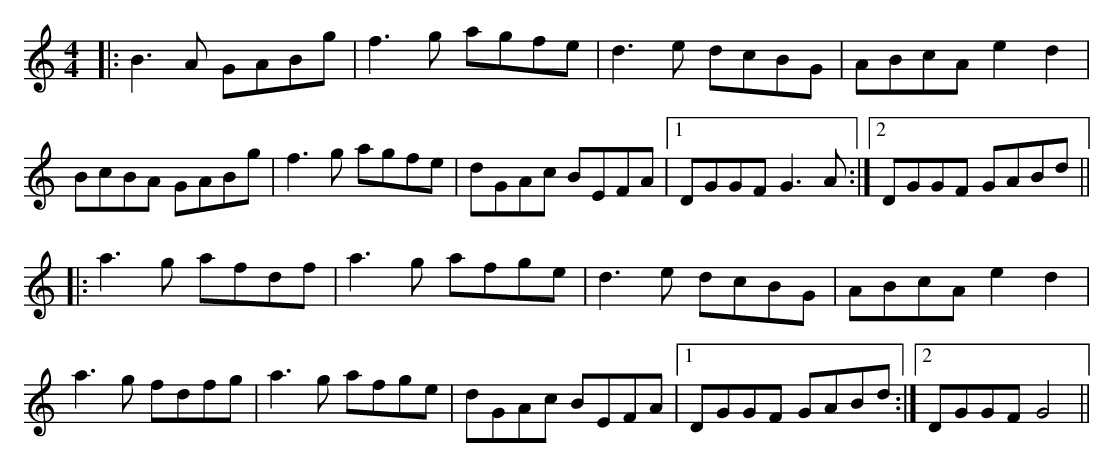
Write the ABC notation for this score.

X:1
M:4/4
K:Gmix
|:B3A GABg|f3g agfe|d3e dcBG|ABcA e2d2|
BcBA GABg|f3g agfe|dGAc BEFA|1 DGGF G3A:|2 DGGF GABd||
|:a3g afdf|a3g afge|d3e dcBG|ABcA e2d2|
a3g fdfg|a3g afge|dGAc BEFA|1 DGGF GABd:|2 DGGF G4||
